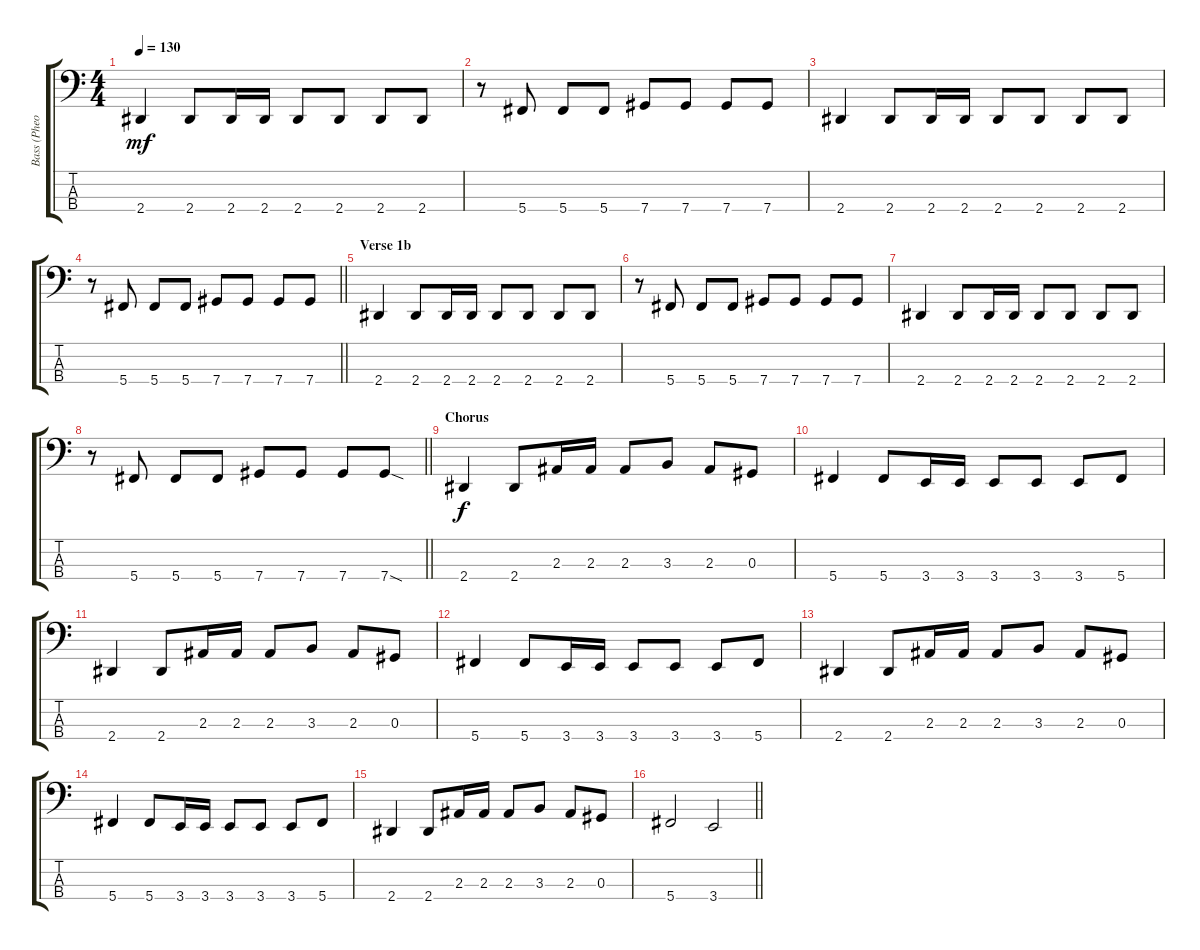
\track ("Bass (Pheonix)" "Bass (Pheo") {instrument electricbassfinger}
\staff {score tabs}
\tuning (Gb2 Db2 Ab1 Db1) {hide}
\ts (4 4)
\tempo 130
\clef f4
\ks c
2.4.4{dy mf} 2.4.8 2.4.16 2.4.16 2.4.8 2.4.8 2.4.8 2.4.8 |
r.8 5.4.8 5.4.8 5.4.8 7.4.8 7.4.8 7.4.8 7.4.8 |
2.4.4 2.4.8 2.4.16 2.4.16 2.4.8 2.4.8 2.4.8 2.4.8 |
\barLineRight lightlight
r.8 5.4.8 5.4.8 5.4.8 7.4.8 7.4.8 7.4.8 7.4.8 |
\section ("" "Verse 1b")
2.4.4 2.4.8 2.4.16 2.4.16 2.4.8 2.4.8 2.4.8 2.4.8 |
r.8 5.4.8 5.4.8 5.4.8 7.4.8 7.4.8 7.4.8 7.4.8 |
2.4.4 2.4.8 2.4.16 2.4.16 2.4.8 2.4.8 2.4.8 2.4.8 |
\barLineRight lightlight
r.8 5.4.8 5.4.8 5.4.8 7.4.8 7.4.8 7.4.8 7.4{sod}.8 |
\section ("" "Chorus")
2.4.4{dy f} 2.4.8 2.3.16 2.3.16 2.3.8 3.3.8 2.3.8 0.3.8 |
5.4.4 5.4.8 3.4.16 3.4.16 3.4.8 3.4.8 3.4.8 5.4.8 |
2.4.4 2.4.8 2.3.16 2.3.16 2.3.8 3.3.8 2.3.8 0.3.8 |
5.4.4 5.4.8 3.4.16 3.4.16 3.4.8 3.4.8 3.4.8 5.4.8 |
2.4.4 2.4.8 2.3.16 2.3.16 2.3.8 3.3.8 2.3.8 0.3.8 |
5.4.4 5.4.8 3.4.16 3.4.16 3.4.8 3.4.8 3.4.8 5.4.8 |
2.4.4 2.4.8 2.3.16 2.3.16 2.3.8 3.3.8 2.3.8 0.3.8 |
\barLineRight lightlight
5.4.2 3.4.2
